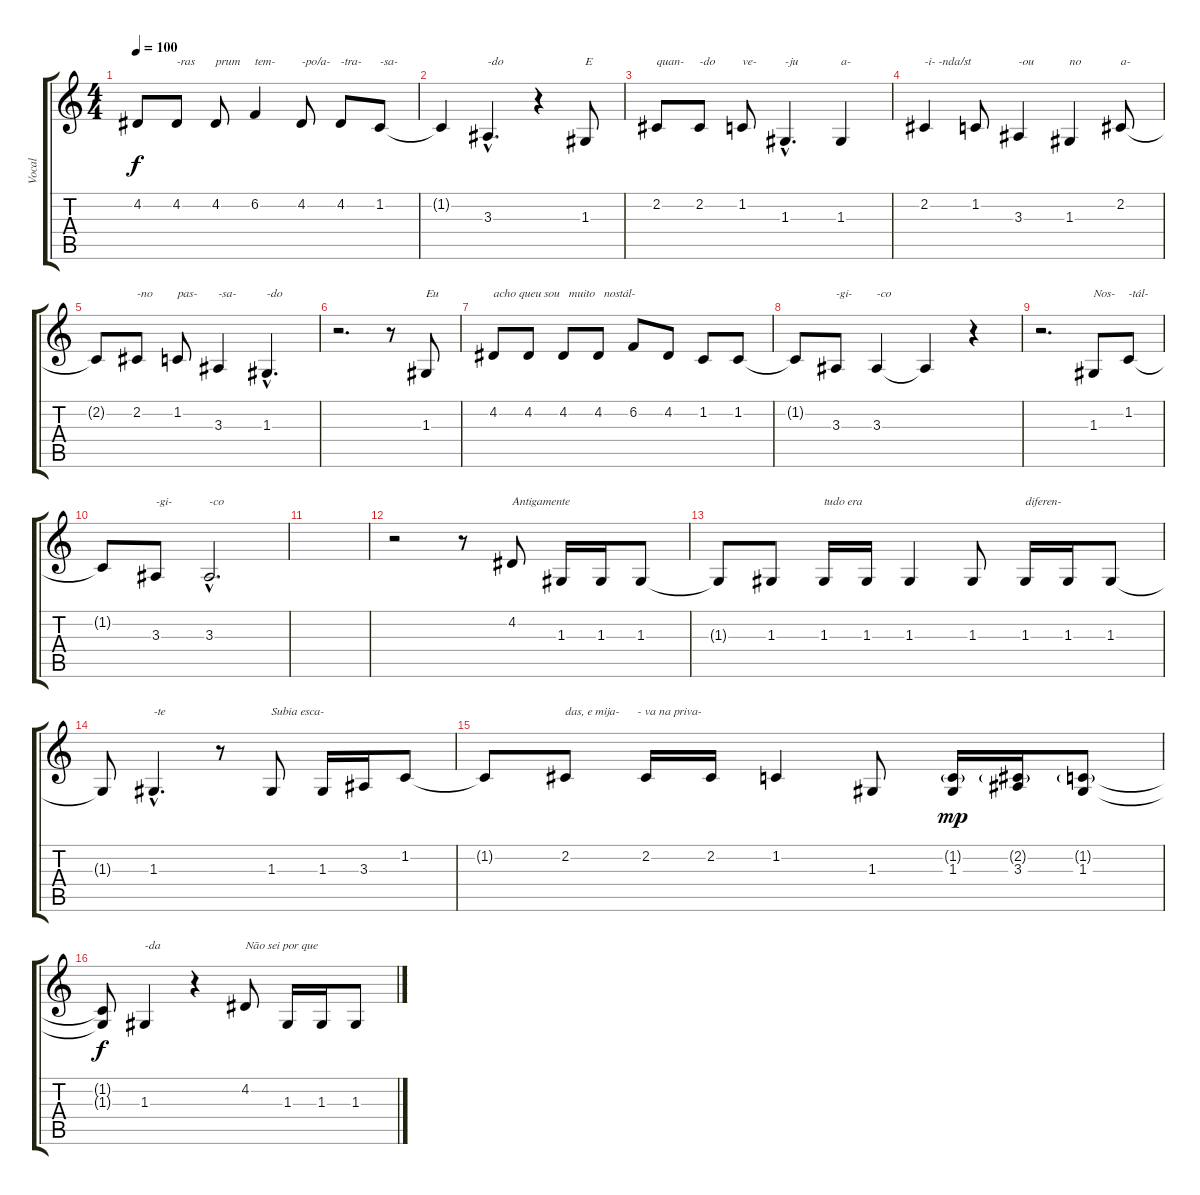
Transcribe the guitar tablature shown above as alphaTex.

\track ("Vocal" "Vocal") {instrument lead2sawtooth}
\staff {score tabs}
\tuning (E4 B3 G3 D3 A2 E2) {hide}
\ts (4 4)
\tempo 100
\clef g2
\ks c
4.2{t}.8{dy f} 4.2.8{txt "-ras"} 4.2.8{txt "prum"} 6.2.4{txt "tem-"} 4.2.8{txt "-po/a-"} 4.2.8{txt "-tra-"} 1.2.8{txt "-sa-"} |
1.2{t}.4 3.3{hac}.4{d txt "-do"} r.4 1.3.8{txt "E"} |
2.2.8{txt "quan-"} 2.2.8{txt "-do"} 1.2.8{txt "ve-"} 1.3{hac}.4{d txt "-ju"} 1.3.4{txt "a-"} |
2.2.4{txt "-i- -nda/st"} 1.2.8 3.3.4{txt "-ou"} 1.3.4{txt "no"} 2.2.8{txt "a-"} |
2.2{t}.8 2.2.8{txt "-no"} 1.2.8{txt "pas-"} 3.3.4{txt "-sa-"} 1.3{hac}.4{d txt "-do"} |
r.2{d} r.8 1.3.8{txt "Eu"} |
4.2.8{txt "acho queu sou   muito   nostál-"} 4.2.8 4.2.8 4.2.8 6.2.8 4.2.8 1.2.8 1.2.8 |
1.2{t}.8 3.3.8{txt "-gi-"} 3.3.4{txt "-co"} 3.3{t}.4 r.4 |
r.2{d} 1.3.8{txt "Nos-"} 1.2.8{txt "-tál-"} |
1.2{t}.8 3.3.8{txt "-gi-"} 3.3{hac}.2{d txt "-co"} |
|
r.2 r.8 4.2.8{txt "Antigamente "} 1.3.16 1.3.16 1.3.8 |
1.3{t}.8 1.3.8 1.3.16{txt "tudo era "} 1.3.16 1.3.4 1.3.8 1.3.16{txt "diferen-"} 1.3.16 1.3.8 |
1.3{t}.8 1.3{hac}.4{d txt "-te"} r.8 1.3.8{txt "Subia esca-"} 1.3.16 3.3.16 1.2.8 |
1.2{t}.8 2.2.8{txt "das, e mija-      - va na priva-    "} 2.2.16 2.2.16 1.2.4 1.3.8 (1.2{g} 1.3).16{dy mp} (2.2{g} 3.3).16 (1.2{g} 1.3).8 |
(1.2{t} 1.3{t}).8{dy f} 1.3.4{txt "-da"} r.4 4.2.8{txt "Não sei por que"} 1.3.16 1.3.16 1.3.8
